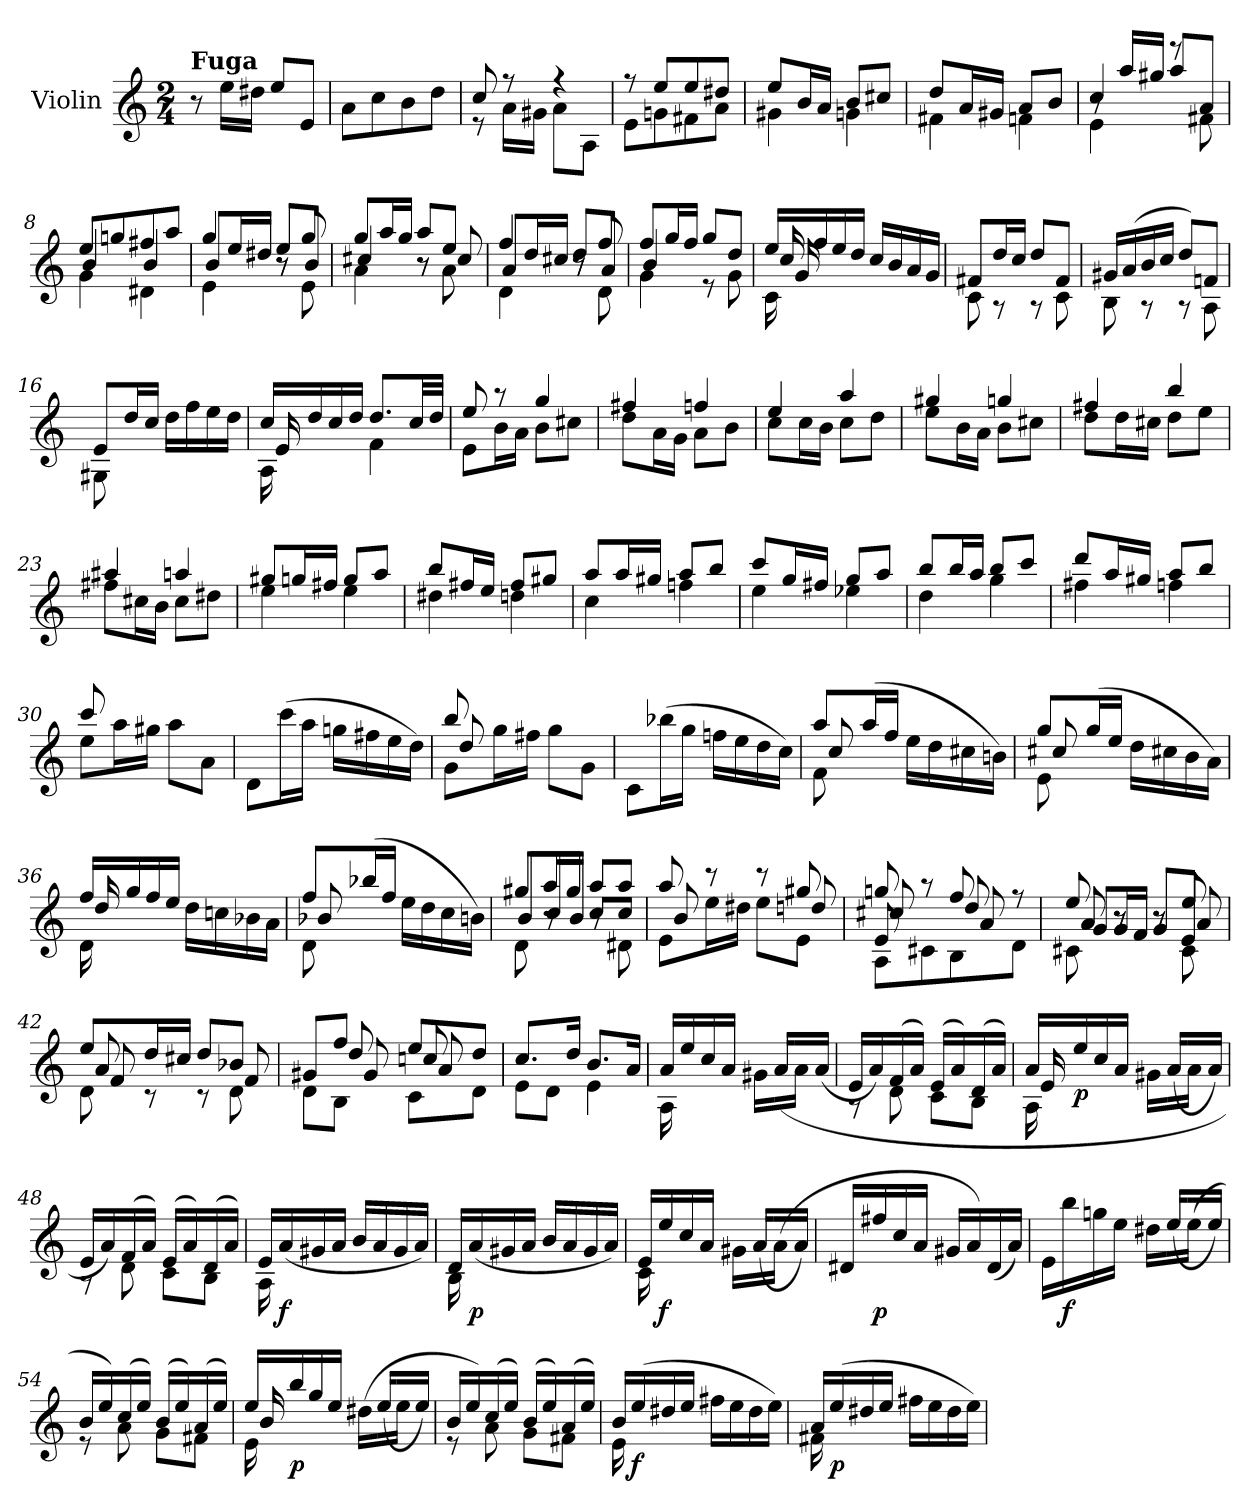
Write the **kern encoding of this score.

**kern	**dynam
*part1	*part1
*staff1	*staff1
*I"Violin	*
*I'Vln.	*
*clefG2	*
*k[]	*
*M2/4	*
=1	=1
!LO:TX:a:B:t=Fuga	!
8r	.
16ee\LL	.
16dd#X\JJ	.
8ee/L	.
8e/J	.
=2	=2
8a\L	.
8cc\	.
8b\	.
8dd\J	.
=3	=3
*^	*
8cc/	8r	.
8r	16a\LL	.
.	16g#X\JJ	.
4r	8a\L	.
.	8A\J	.
=4	=4	=4
8r	8e\L	.
8ee/L	8gn\	.
8ee/	8f#X\	.
8dd#X/J	8a\J	.
=5	=5	=5
8ee/L	4g#X\	.
16b/L	.	.
16a/JJ	.	.
8b/L	4gn\	.
8cc#X/J	.	.
=6	=6	=6
8dd/L	4f#X\	.
16a/L	.	.
16g#X/JJ	.	.
8a/L	4fn\	.
8b/J	.	.
=7	=7	=7
*	*^	*
4cc/	4e\	8r	.
.	.	16aa/LL	.
.	.	16gg#X/JJ	.
4ryy	8r	8aa/L	.
.	8f#X\	8a/J	.
=8	=8	=8	=8
8ee/L	4g\	4b/	.
8ggn/	.	.	.
8ff#X/	4d#X\	4b/	.
8aa/J	.	.	.
=9	=9	=9	=9
4gg/	4e\	8b/L	.
.	.	16ee/L	.
.	.	16dd#X/JJ	.
8r	8r	8ee/L	.
8gg/	8e\	8b/J	.
=10	=10	=10	=10
8gg/L	4a\	4cc#X/	.
16aa/L	.	.	.
16gg/JJ	.	.	.
8aa/L	8r	8r	.
8ee/J	8a\	8cc#/	.
=11	=11	=11	=11
4ff/	4d\	8a/L	.
.	.	16dd/L	.
.	.	16cc#X/JJ	.
8r	8r	8dd/L	.
8ff/	8d\	8a/J	.
=12	=12	=12	=12
8ff/L	4g\	4b/	.
16gg/L	.	.	.
16ff/JJ	.	.	.
8gg/L	8r	4ryy	.
8dd/J	8g\	.	.
=13	=13	=13	=13
*	*	*^	*
16ee/LL	16c\	16cc/	16g/	.
16ff/	16ryy	16ryy	16ryy	.
16ee/	8ryy	8ryy	8ryy	.
16dd/JJ	.	.	.	.
16cc/LL	4ryy	4ryy	4ryy	.
16b/	.	.	.	.
16a/	.	.	.	.
16g/JJ	.	.	.	.
*	*v	*v	*v	*
=14	=14	=14
8f#X/L	8c\	.
16dd/L	8r	.
16cc/JJ	.	.
8dd/L	8r	.
8f#/J	8c\	.
=15	=15	=15
16g#X/LL	8B\	.
(>16a/	.	.
16b/	8r	.
16cc/JJ	.	.
8dd/L)	8r	.
8fn/J	8A\	.
=16	=16	=16
8e/L	8G#X\	.
16dd/L	8ryy	.
16cc/JJ	.	.
16dd\LL	4ryy	.
16ff\	.	.
16ee\	.	.
16dd\JJ	.	.
=17	=17	=17
*	*^	*
16cc/LL	16A\	16e/	.
16dd/	16ryy	16ryy	.
16cc/	8ryy	8ryy	.
16dd/JJ	.	.	.
8.dd/L	4f\	4ryy	.
32cc/LL	.	.	.
32dd/JJJ	.	.	.
*	*v	*v	*
=18	=18	=18
8ee/	8e\L	.
8r	16b\L	.
.	16a\JJ	.
4gg/	8b\L	.
.	8cc#X\J	.
=19	=19	=19
4ff#X/	8dd\L	.
.	16a\L	.
.	16g\JJ	.
4ffn/	8a\L	.
.	8b\J	.
=20	=20	=20
4ee/	8cc\L	.
.	16cc\L	.
.	16b\JJ	.
4aa/	8cc\L	.
.	8dd\J	.
=21	=21	=21
4gg#X/	8ee\L	.
.	16b\L	.
.	16a\JJ	.
4ggn/	8b\L	.
.	8cc#X\J	.
=22	=22	=22
4ff#X/	8dd\L	.
.	16dd\L	.
.	16cc#X\JJ	.
4bb/	8dd\L	.
.	8ee\J	.
=23	=23	=23
4aa#X/	8ff#X\L	.
.	16cc#X\L	.
.	16b\JJ	.
4aan/	8cc#\L	.
.	8dd#X\J	.
=24	=24	=24
8gg#X/L	4ee\	.
16ggn/L	.	.
16ff#X/JJ	.	.
8gg/L	4ee\	.
8aa/J	.	.
=25	=25	=25
8bb/L	4dd#X\	.
16ff#X/L	.	.
16ee/JJ	.	.
8ff#/L	4ddn\	.
8gg#X/J	.	.
=26	=26	=26
8aa/L	4cc\	.
16aa/L	.	.
16gg#X/JJ	.	.
8aa/L	4ffn\	.
8bb/J	.	.
=27	=27	=27
8ccc/L	4ee\	.
16gg/L	.	.
16ff#X/JJ	.	.
8gg/L	4ee-X\	.
8aa/J	.	.
=28	=28	=28
8bb/L	4dd\	.
16bb/L	.	.
16aa/JJ	.	.
8bb/L	4gg\	.
8ccc/J	.	.
=29	=29	=29
8ddd/L	4ff#X\	.
16aa/L	.	.
16gg#X/JJ	.	.
8aa/L	4ffn\	.
8bb/J	.	.
=30	=30	=30
8ccc/	8ee\L	.
8ryy	16aa\L	.
.	16gg#X\JJ	.
4ryy	8aa\L	.
.	8a\J	.
*v	*v	*
=31	=31
8d\L	.
(>16ccc\L	.
16aa\JJ	.
16ggn\LL	.
16ff#X\	.
16ee\	.
16dd\JJ)	.
=32	=32
*^	*
*	*^	*
8bb/	8g\L	8dd/	.
8ryy	16gg\L	8ryy	.
.	16ff#X\JJ	.	.
4ryy	8gg\L	4ryy	.
.	8g\J	.	.
*v	*v	*v	*
=33	=33
8c\L	.
(>16bb-X\L	.
16gg\JJ	.
16ffn\LL	.
16ee\	.
16dd\	.
16cc\JJ)	.
=34	=34
*^	*
*	*^	*
8aa/L	8f\	8cc/	.
(>16aa/L	8ryy	8ryy	.
16ff/JJ	.	.	.
16ee\LL	4ryy	4ryy	.
16dd\	.	.	.
16cc#X\	.	.	.
16bn\JJ)	.	.	.
=35	=35	=35	=35
8gg/L	8e\	8cc#X/	.
(>16gg/L	8ryy	8ryy	.
16ee/JJ	.	.	.
16dd\LL	4ryy	4ryy	.
16cc#X\	.	.	.
16b\	.	.	.
16a\JJ)	.	.	.
=36	=36	=36	=36
16ff/LL	16d\	16dd/	.
16gg/	16ryy	16ryy	.
16ff/	8ryy	8ryy	.
16ee/JJ	.	.	.
16dd\LL	4ryy	4ryy	.
16ccn\	.	.	.
16b-X\	.	.	.
16a\JJ	.	.	.
=37	=37	=37	=37
8ff/L	8d\	8b-X/	.
(>16bb-X/L	8ryy	8ryy	.
16ff/JJ	.	.	.
16ee\LL	4ryy	4ryy	.
16dd\	.	.	.
16cc\	.	.	.
16bn\JJ)	.	.	.
=38	=38	=38	=38
8gg#X/L	8d\	8b/L	.
16aa/L	8r	16cc/L	.
16gg#/JJ	.	16b/JJ	.
8aa/L	8r	8cc/L	.
8aa/J	8d#X\	8cc/J	.
=39	=39	=39	=39
8aa/	8e\L	8b/	.
8r	16ee\L	8ryy	.
.	16dd#X\JJ	.	.
8r	8ee\L	8ryy	.
8gg#X/	8e\J	8ddn/	.
=40	=40	=40	=40
*	*	*^	*
8ggn/	8A\L	8cc#X/	8e/	.
8r	8c#X\	8ryy	8ryy	.
8ff/	8B\	8dd/	8a/	.
8r	8d\J	8ryy	8ryy	.
=41	=41	=41	=41	=41
8ee/	8c#X\	8a/	8g/L	.
8r	8r	8ryy	16g/L	.
.	.	.	16f/JJ	.
8r	8r	8ryy	8g/L	.
8ee/	8c#\	8a/	8e/J	.
=42	=42	=42	=42	=42
8ee/L	8d\	8a/	8f/	.
16dd/L	8r	8ryy	8ryy	.
16cc#X/JJ	.	.	.	.
8dd/L	8r	8ryy	4ryy	.
8b-X/J	8d\	8f/	.	.
=43	=43	=43	=43	=43
8g#X/L	8d\L	8ryy	8ryy	.
8ff/J	8B\J	8dd/	8g#/	.
8ee/L	8c\L	8ccn/	8a/	.
8dd/J	8d\J	8ryy	8ryy	.
*	*v	*v	*v	*
=44	=44	=44
8.cc/L	8e\L	.
.	8d\J	.
16dd/Jk	.	.
8.b/L	4e\	.
16a/Jk	.	.
=45	=45	=45
16a/LL	16A\	.
16ee/	16ryy	.
16cc/	8ryy	.
16a/JJ	.	.
16ryy	(>16g#X\LL	.
(16a/LL	16ryy	.
16ryy	(<16a\JJ	.
(16a/JJ	16ryy	.
=46	=46	=46
16e/LL	8r	.
16a/)	.	.
(>16f/	8d\	.
16a/JJ)	.	.
(>16e/LL	8c\L	.
16a/)	.	.
(>16d/	8B\J	.
16a/JJ)	.	.
=47	=47	=47
*	*^	*
16a/LL	16A\	16e/	.
!	!	!	!LO:DY:b
16ee/	16ryy	16ryy	p
16cc/	8ryy	8ryy	.
16a/JJ	.	.	.
16ryy	(>16g#X\LL	4ryy	.
(16a/LL	16ryy	.	.
16ryy	(<16a\JJ	.	.
16a/JJ)	16ryy	.	.
*	*v	*v	*
=48	=48	=48
16e/LL	8r	.
16a/)	.	.
(>16f/	8d\	.
16a/JJ)	.	.
(>16e/LL	8c\L	.
16a/)	.	.
(>16d/	8B\J	.
16a/JJ)	.	.
=49	=49	=49
16e/LL	16A\	.
!	!	!LO:DY:b
(<16a/	16ryy	f
16g#X/	8ryy	.
16a/JJ	.	.
16b/LL	4ryy	.
16a/	.	.
16g#/	.	.
16a/JJ)	.	.
=50	=50	=50
16d/LL	16B\	.
!	!	!LO:DY:b
(<16a/	16ryy	p
16g#X/	8ryy	.
16a/JJ	.	.
16b/LL	4ryy	.
16a/	.	.
16g#/	.	.
16a/JJ)	.	.
=51	=51	=51
16e/LL	16c\	.
!	!	!LO:DY:b
16ee/	16ryy	f
16cc/	8ryy	.
16a/JJ	.	.
16ryy	(<16g#X\LL	.
(16a/LL	16ryy	.
16ryy	(<16a\JJ	.
16a/JJ)	16ryy	.
*v	*v	*
=52	=52
16d#X/LL	.
!	!LO:DY:b
16ff#X/	p
16cc/	.
16a/JJ	.
16g#X/LL	.
16a/)	.
(<16d#/	.
16a/JJ)	.
=53	=53
*^	*
16e\LL	4ryy	.
!	!	!LO:DY:b
16bb\	.	f
16ggn\	.	.
16ee\JJ	.	.
16ryy	(>16dd#X\LL	.
(16ee/LL	16ryy	.
16ryy	(<16ee\JJ	.
16ee/JJ)	16ryy	.
=54	=54	=54
16b/LL	8r	.
16ee/)	.	.
(>16cc/	8a\	.
16ee/JJ)	.	.
(>16b/LL	8g\L	.
16ee/)	.	.
(>16a/	8f#X\J	.
16ee/JJ)	.	.
=55	=55	=55
*	*^	*
16ee/LL	16e\	16b/	.
!	!	!	!LO:DY:b
16bb/	16ryy	16ryy	p
16gg/	8ryy	8ryy	.
16ee/JJ	.	.	.
16ryy	(>16dd#X\LL	4ryy	.
(16ee/LL	16ryy	.	.
16ryy	16ee\JJ	.	.
16ee/JJ)	16ryy	.	.
*	*v	*v	*
=56	=56	=56
16b/LL	8r	.
16ee/)	.	.
(>16cc/	8a\	.
16ee/JJ)	.	.
(>16b/LL	8g\L	.
16ee/)	.	.
(>16a/	8f#X\J	.
16ee/JJ)	.	.
=57	=57	=57
16b/LL	16e\	.
!	!	!LO:DY:b
(>16ee/	16ryy	f
16dd#X/	8ryy	.
16ee/JJ	.	.
16ff#X\LL	4ryy	.
16ee\	.	.
16dd#\	.	.
16ee\JJ)	.	.
=58	=58	=58
16a/LL	16f#X\	.
!	!	!LO:DY:b
(>16ee/	16ryy	p
16dd#X/	8ryy	.
16ee/JJ	.	.
16ff#X\LL	4ryy	.
16ee\	.	.
16dd#\	.	.
16ee\JJ)	.	.
*v	*v	*
=	=
*-	*-
